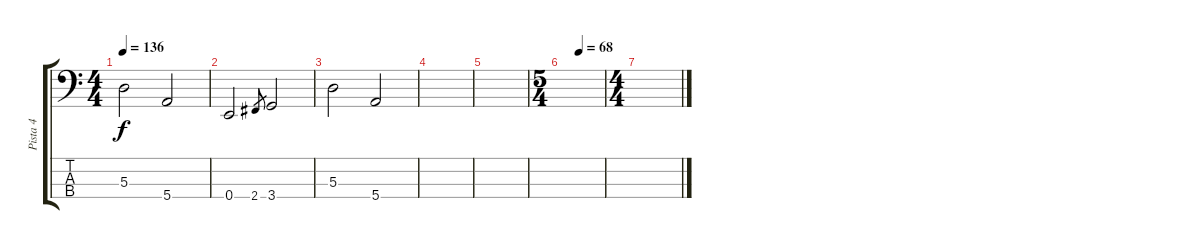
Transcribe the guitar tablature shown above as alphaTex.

\track ("Pista 4" "Pista 4") {instrument electricbasspick}
\staff {score tabs}
\tuning (G2 D2 A1 E1) {hide}
\ts (4 4)
\tempo 136
\clef f4
\ks c
5.3.2{dy f} 5.4.2 |
0.4.2 2.4.8{gr} 3.4.2 |
5.3.2 5.4.2 |
|
|
\ts (5 4)
\tempo (68 0.4)
|
\ts (4 4)
